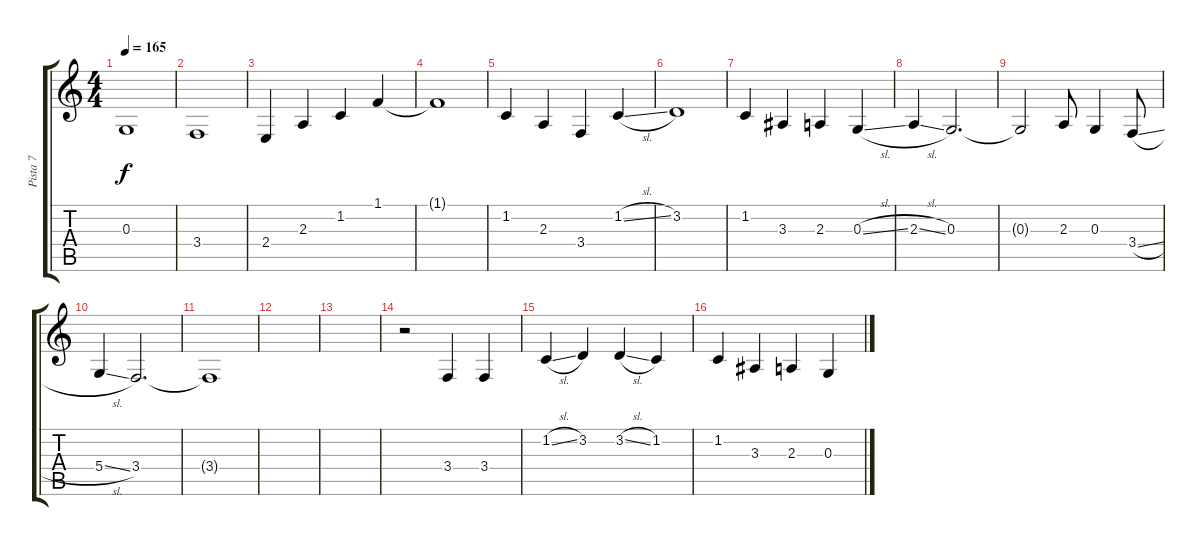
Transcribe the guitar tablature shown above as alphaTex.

\track ("Pista 7" "Pista 7") {instrument electricgrandpiano}
\staff {score tabs}
\tuning (E4 B3 G3 D3 A2 E2) {hide}
\ts (4 4)
\tempo 165
\clef g2
\ks c
0.3{t}.1{dy f} |
3.4.1 |
2.4.4 2.3.4 1.2.4 1.1.4 |
1.1{t}.1 |
1.2.4 2.3.4 3.4.4 1.2{sl}.4 |
3.2.1 |
1.2.4 3.3.4 2.3.4 0.3{sl}.4 |
2.3{sl}.4 0.3.2{d} |
0.3{t}.2 2.3.8 0.3.4 3.4{sl}.8 |
5.4{sl}.4 3.4.2{d} |
3.4{t}.1 |
|
|
r.2 3.4.4 3.4.4 |
1.2{sl}.4 3.2.4 3.2{sl}.4 1.2.4 |
1.2.4 3.3.4 2.3.4 0.3.4
